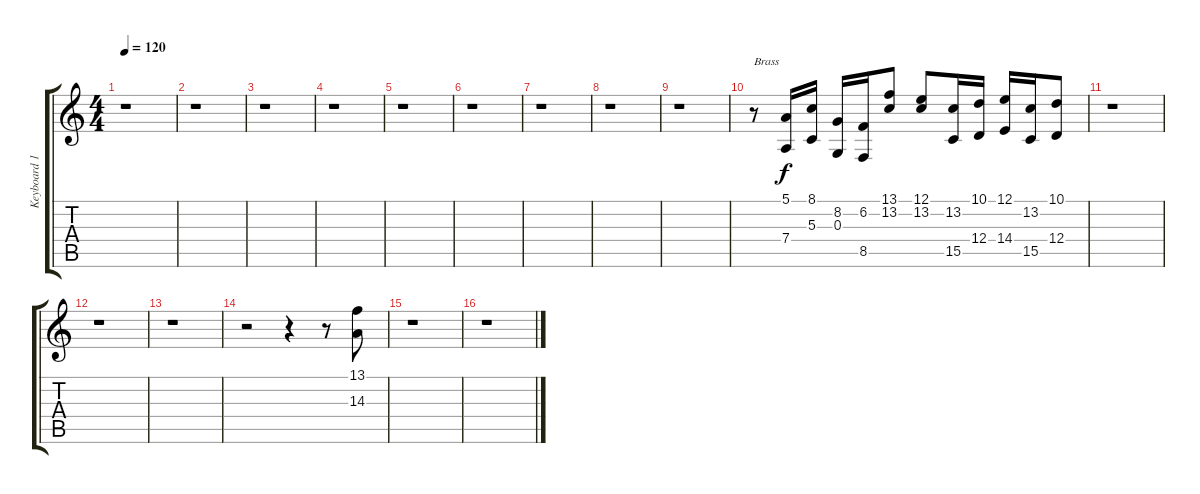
\track ("Keyboard 1" "Keyboard 1") {instrument brasssection}
\staff {score tabs}
\tuning (E4 B3 G3 D3 A2 E2) {hide}
\ts (4 4)
\tempo 120
\clef g2
\ks c
r.1{dy f} |
r.1 |
r.1 |
r.1 |
r.1 |
r.1 |
r.1 |
r.1 |
r.1 |
r.8{txt "Brass" instrument brasssection} (5.1 7.4).16 (8.1 5.3).16 (8.2 0.3).16 (6.2 8.5).16 (13.1 13.2).8 (12.1 13.2).8 (13.2 15.5).16 (10.1 12.4).16 (12.1 14.4).16 (13.2 15.5).16 (10.1 12.4).8 |
r.1 |
r.1 |
r.1 |
r.2 r.4 r.8 (13.1 14.3).8 |
r.1 |
r.1
